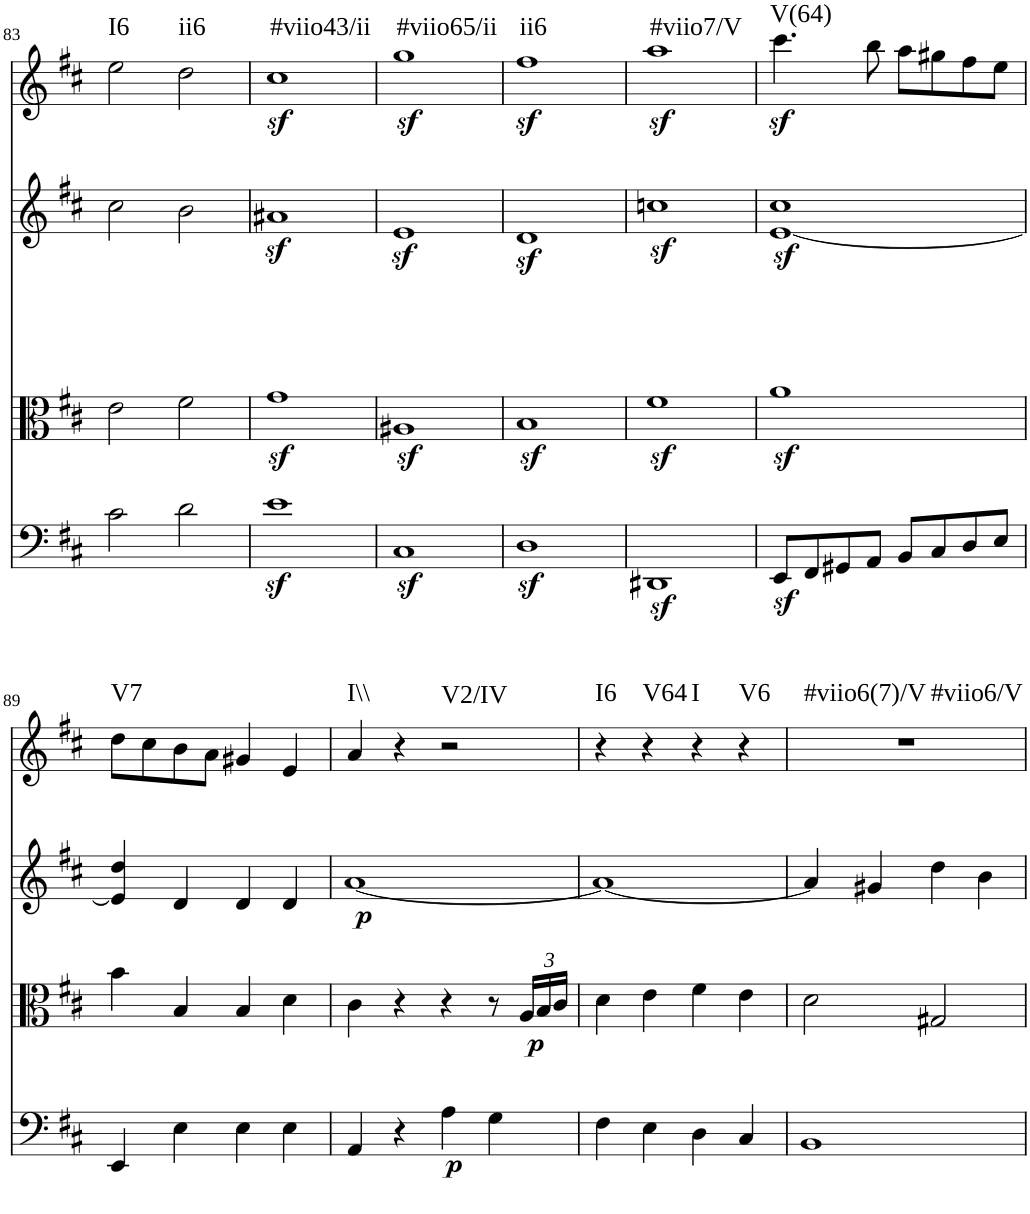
**kern	**dynam	**kern	**dynam	**kern	**dynam	**kern	**dynam	**harte
*part4	*part4	*part3	*part3	*part2	*part2	*part1	*part1	*part1
*staff4	*staff4	*staff3	*staff3	*staff2	*staff2	*staff1	*staff1	*
*I"Violoncello	*	*I"Viola	*	*I"Violin II	*	*I"Violin I	*	*
!!LO:PB:g=z
*clefF4	*	*clefC3	*	*clefG2	*	*clefG2	*	*
*k[f#c#]	*	*k[f#c#]	*	*k[f#c#]	*	*k[f#c#]	*	*
*M2/2	*	*M2/2	*	*M2/2	*	*M2/2	*	*
=83	=83	=83	=83	=83	=83	=83	=83	=83
!	!	!	!	!	!	!	!	!LO:H:kt=I6
2c#\	.	2e\	.	2cc#\	.	2ee\	.	N
!	!	!	!	!	!	!	!	!LO:H:kt=ii6
2d\	.	2f#\	.	2b\	.	2dd\	.	N
=84	=84	=84	=84	=84	=84	=84	=84	=84
!	!	!	!	!	!	!	!LO:DY:b	!LO:H:kt=#viio43/ii
1ez<	.	1gz<	.	1a#Xz<	.	1cc#	sf	N
=85	=85	=85	=85	=85	=85	=85	=85	=85
!	!	!	!	!	!	!	!LO:DY:b	!LO:H:kt=#viio65/ii
1C#z<	.	1A#Xz<	.	1ez<	.	1gg	sf	N
=86	=86	=86	=86	=86	=86	=86	=86	=86
!	!	!	!	!	!	!	!LO:DY:b	!LO:H:kt=ii6
1Dz<	.	1Bz<	.	1dz<	.	1ff#	sf	N
=87	=87	=87	=87	=87	=87	=87	=87	=87
!	!	!	!	!	!	!	!LO:DY:b	!LO:H:kt=#viio7/V
1DD#Xz<	.	1f#z<	.	1ccnz<	.	1aa	sf	N
=88	=88	=88	=88	=88	=88	=88	=88	=88
!	!	!	!	!	!	!	!LO:DY:b	!LO:H:kt=V(64)
8EEz</L	.	1az<	.	[1e 1cc#	.	4.ccc#\	sf	N
8FF#/	.	.	.	.	.	.	.	.
8GG#X/	.	.	.	.	.	.	.	.
8AA/J	.	.	.	.	.	8bb\	.	.
8BB/L	.	.	.	.	.	8aa\L	.	.
8C#/	.	.	.	.	.	8gg#X\	.	.
8D/	.	.	.	.	.	8ff#\	.	.
8E/J	.	.	.	.	.	8ee\J	.	.
!!LO:LB:g=z
=89	=89	=89	=89	=89	=89	=89	=89	=89
!	!	!	!	!	!	!	!	!LO:H:kt=V7
4EE/	.	4b\	.	4e/] 4dd/	.	8dd\L	.	N
.	.	.	.	.	.	8cc#\	.	.
4E\	.	4B/	.	4d/	.	8b\	.	.
.	.	.	.	.	.	8a\J	.	.
4E\	.	4B/	.	4d/	.	4g#X/	.	.
4E\	.	4d\	.	4d/	.	4e/	.	.
=90	=90	=90	=90	=90	=90	=90	=90	=90
!	!	!	!	!	!LO:DY:b	!	!	!LO:H:kt=I\\
4AA/	.	4c#\	.	[1a	p	4a/	.	N
4r	.	4r	.	.	.	4r	.	.
!	!LO:DY:b	!	!	!	!	!	!	!LO:H:kt=V2/IV
4A\	p	4r	.	.	.	2r	.	N
4G\	.	8r	.	.	.	.	.	.
*	*	*Xbrackettup	*	*	*	*	*	*
!	!	!	!LO:DY:b	!	!	!	!	!
.	.	24A/LL	p	.	.	.	.	.
.	.	24B/	.	.	.	.	.	.
.	.	24c#/JJ	.	.	.	.	.	.
=91	=91	=91	=91	=91	=91	=91	=91	=91
!	!	!	!	!	!	!	!	!LO:H:kt=I6
4F#\	.	4d\	.	1a_	.	4r	.	N
!	!	!	!	!	!	!	!	!LO:H:kt=V64
4E\	.	4e\	.	.	.	4r	.	N
!	!	!	!	!	!	!	!	!LO:H:kt=I
4D\	.	4f#\	.	.	.	4r	.	N
!	!	!	!	!	!	!	!	!LO:H:kt=V6
4C#/	.	4e\	.	.	.	4r	.	N
=92	=92	=92	=92	=92	=92	=92	=92	=92
!	!	!	!	!	!	!	!	!LO:H:n=1:kt=#viio6(7)/V
!	!	!	!	!	!	!	!	!LO:H:n=2:kt=#viio6/V
1BB	.	2d\	.	4a/]	.	1r	.	N N
.	.	.	.	4g#X/	.	.	.	.
.	.	2G#X/	.	4dd\	.	.	.	.
.	.	.	.	4b\	.	.	.	.
=	=	=	=	=	=	=	=	=
*-	*-	*-	*-	*-	*-	*-	*-	*-
